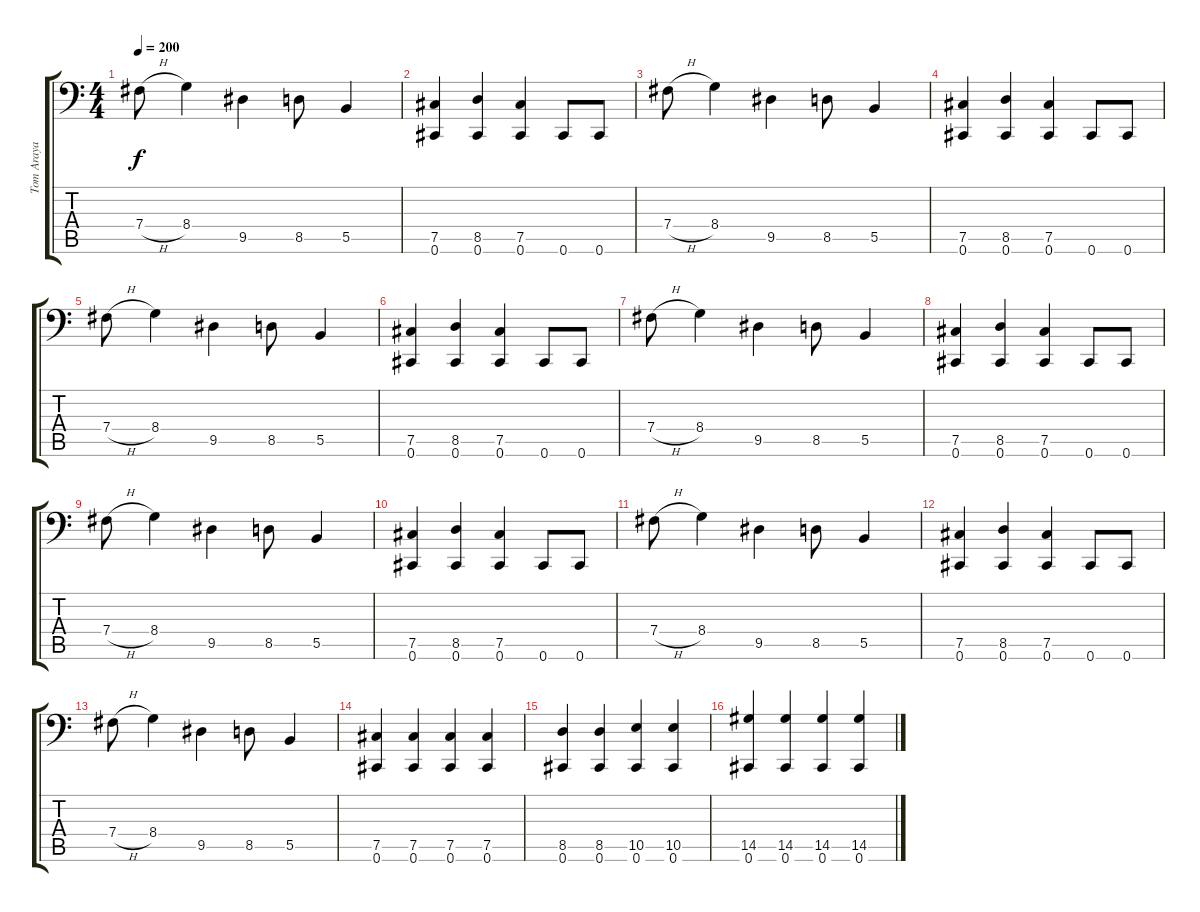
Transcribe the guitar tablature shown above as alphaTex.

\track ("Tom Araya" "Tom Araya") {instrument electricbasspick}
\staff {score tabs}
\tuning (Db3 Ab2 E2 B1 Gb1 Db1) {hide}
\ts (4 4)
\tempo 200
\clef f4
\ks c
7.4{h}.8{dy f} 8.4.4 9.5.4 8.5.8 5.5.4 |
(7.5 0.6).4 (8.5 0.6).4 (7.5 0.6).4 0.6.8 0.6.8 |
7.4{h}.8 8.4.4 9.5.4 8.5.8 5.5.4 |
(7.5 0.6).4 (8.5 0.6).4 (7.5 0.6).4 0.6.8 0.6.8 |
7.4{h}.8 8.4.4 9.5.4 8.5.8 5.5.4 |
(7.5 0.6).4 (8.5 0.6).4 (7.5 0.6).4 0.6.8 0.6.8 |
7.4{h}.8 8.4.4 9.5.4 8.5.8 5.5.4 |
(7.5 0.6).4 (8.5 0.6).4 (7.5 0.6).4 0.6.8 0.6.8 |
7.4{h}.8 8.4.4 9.5.4 8.5.8 5.5.4 |
(7.5 0.6).4 (8.5 0.6).4 (7.5 0.6).4 0.6.8 0.6.8 |
7.4{h}.8 8.4.4 9.5.4 8.5.8 5.5.4 |
(7.5 0.6).4 (8.5 0.6).4 (7.5 0.6).4 0.6.8 0.6.8 |
7.4{h}.8 8.4.4 9.5.4 8.5.8 5.5.4 |
(7.5 0.6).4 (7.5 0.6).4 (7.5 0.6).4 (7.5 0.6).4 |
(8.5 0.6).4 (8.5 0.6).4 (10.5 0.6).4 (10.5 0.6).4 |
(14.5 0.6).4 (14.5 0.6).4 (14.5 0.6).4 (14.5 0.6).4
